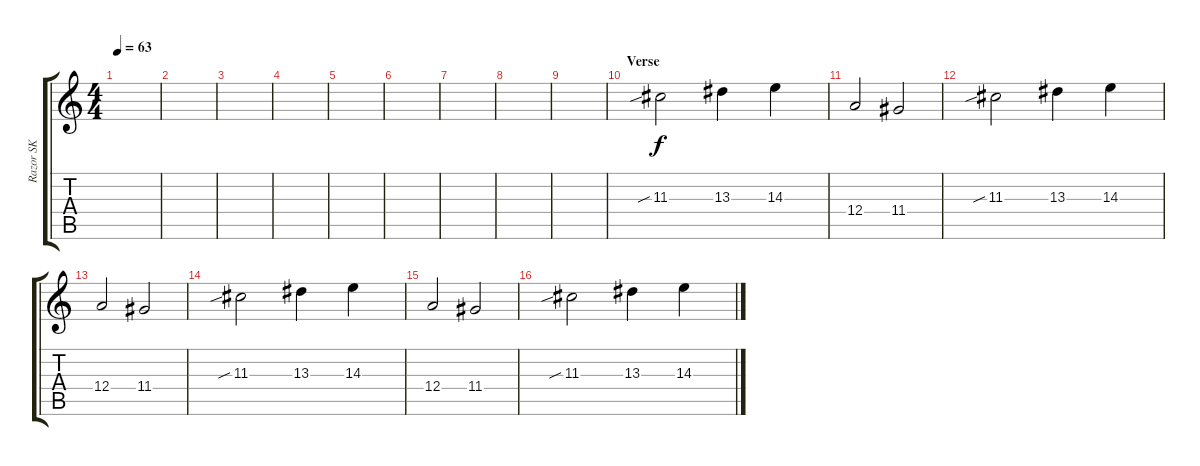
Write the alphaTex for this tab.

\track ("Razor SK" "Razor SK") {instrument distortionguitar}
\staff {score tabs}
\tuning (B3 Gb3 D3 A2 E2 B1) {hide}
\ts (4 4)
\tempo 63
\clef g2
\ks c
|
|
|
|
|
|
|
|
|
\section ("" "Verse")
11.3{sib}.2{volume 16} 13.3.4 14.3.4 |
12.4.2 11.4.2 |
11.3{sib}.2 13.3.4 14.3.4 |
12.4.2 11.4.2 |
11.3{sib}.2 13.3.4 14.3.4 |
12.4.2 11.4.2 |
11.3{sib}.2 13.3.4 14.3.4
